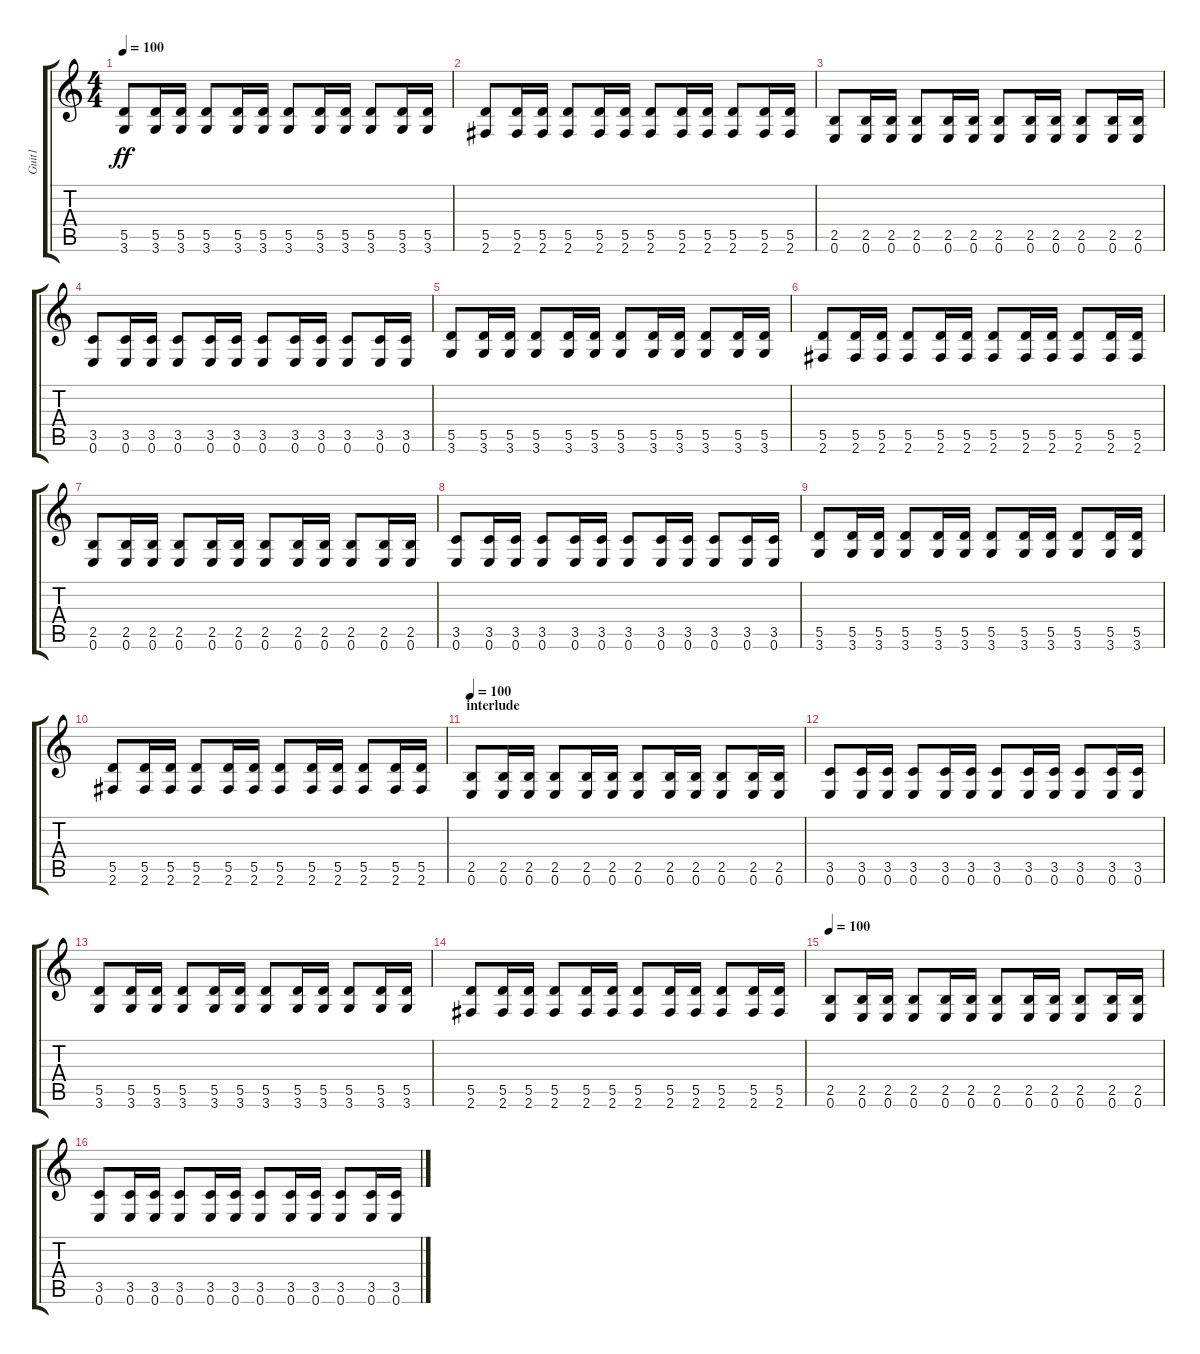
\track ("Guit1" "Guit1") {instrument overdrivenguitar}
\staff {score tabs}
\tuning (E4 B3 G3 D3 A2 E2) {hide}
\ts (4 4)
\tempo 100
\clef g2
\ks c
(5.5 3.6).8{dy ff} (5.5 3.6).16 (5.5 3.6).16 (5.5 3.6).8 (5.5 3.6).16 (5.5 3.6).16 (5.5 3.6).8 (5.5 3.6).16 (5.5 3.6).16 (5.5 3.6).8 (5.5 3.6).16 (5.5 3.6).16 |
(5.5 2.6).8 (5.5 2.6).16 (5.5 2.6).16 (5.5 2.6).8 (5.5 2.6).16 (5.5 2.6).16 (5.5 2.6).8 (5.5 2.6).16 (5.5 2.6).16 (5.5 2.6).8 (5.5 2.6).16 (5.5 2.6).16 |
(2.5 0.6).8 (2.5 0.6).16 (2.5 0.6).16 (2.5 0.6).8 (2.5 0.6).16 (2.5 0.6).16 (2.5 0.6).8 (2.5 0.6).16 (2.5 0.6).16 (2.5 0.6).8 (2.5 0.6).16 (2.5 0.6).16 |
(3.5 0.6).8 (3.5 0.6).16 (3.5 0.6).16 (3.5 0.6).8 (3.5 0.6).16 (3.5 0.6).16 (3.5 0.6).8 (3.5 0.6).16 (3.5 0.6).16 (3.5 0.6).8 (3.5 0.6).16 (3.5 0.6).16 |
(5.5 3.6).8 (5.5 3.6).16 (5.5 3.6).16 (5.5 3.6).8 (5.5 3.6).16 (5.5 3.6).16 (5.5 3.6).8 (5.5 3.6).16 (5.5 3.6).16 (5.5 3.6).8 (5.5 3.6).16 (5.5 3.6).16 |
(5.5 2.6).8 (5.5 2.6).16 (5.5 2.6).16 (5.5 2.6).8 (5.5 2.6).16 (5.5 2.6).16 (5.5 2.6).8 (5.5 2.6).16 (5.5 2.6).16 (5.5 2.6).8 (5.5 2.6).16 (5.5 2.6).16 |
(2.5 0.6).8 (2.5 0.6).16 (2.5 0.6).16 (2.5 0.6).8 (2.5 0.6).16 (2.5 0.6).16 (2.5 0.6).8 (2.5 0.6).16 (2.5 0.6).16 (2.5 0.6).8 (2.5 0.6).16 (2.5 0.6).16 |
(3.5 0.6).8 (3.5 0.6).16 (3.5 0.6).16 (3.5 0.6).8 (3.5 0.6).16 (3.5 0.6).16 (3.5 0.6).8 (3.5 0.6).16 (3.5 0.6).16 (3.5 0.6).8 (3.5 0.6).16 (3.5 0.6).16 |
(5.5 3.6).8 (5.5 3.6).16 (5.5 3.6).16 (5.5 3.6).8 (5.5 3.6).16 (5.5 3.6).16 (5.5 3.6).8 (5.5 3.6).16 (5.5 3.6).16 (5.5 3.6).8 (5.5 3.6).16 (5.5 3.6).16 |
(5.5 2.6).8 (5.5 2.6).16 (5.5 2.6).16 (5.5 2.6).8 (5.5 2.6).16 (5.5 2.6).16 (5.5 2.6).8 (5.5 2.6).16 (5.5 2.6).16 (5.5 2.6).8 (5.5 2.6).16 (5.5 2.6).16 |
\section ("" "interlude")
\tempo 100
(2.5 0.6).8 (2.5 0.6).16 (2.5 0.6).16 (2.5 0.6).8 (2.5 0.6).16 (2.5 0.6).16 (2.5 0.6).8 (2.5 0.6).16 (2.5 0.6).16 (2.5 0.6).8 (2.5 0.6).16 (2.5 0.6).16 |
(3.5 0.6).8 (3.5 0.6).16 (3.5 0.6).16 (3.5 0.6).8 (3.5 0.6).16 (3.5 0.6).16 (3.5 0.6).8 (3.5 0.6).16 (3.5 0.6).16 (3.5 0.6).8 (3.5 0.6).16 (3.5 0.6).16 |
(5.5 3.6).8 (5.5 3.6).16 (5.5 3.6).16 (5.5 3.6).8 (5.5 3.6).16 (5.5 3.6).16 (5.5 3.6).8 (5.5 3.6).16 (5.5 3.6).16 (5.5 3.6).8 (5.5 3.6).16 (5.5 3.6).16 |
(5.5 2.6).8 (5.5 2.6).16 (5.5 2.6).16 (5.5 2.6).8 (5.5 2.6).16 (5.5 2.6).16 (5.5 2.6).8 (5.5 2.6).16 (5.5 2.6).16 (5.5 2.6).8 (5.5 2.6).16 (5.5 2.6).16 |
\tempo 100
(2.5 0.6).8 (2.5 0.6).16 (2.5 0.6).16 (2.5 0.6).8 (2.5 0.6).16 (2.5 0.6).16 (2.5 0.6).8 (2.5 0.6).16 (2.5 0.6).16 (2.5 0.6).8 (2.5 0.6).16 (2.5 0.6).16 |
(3.5 0.6).8 (3.5 0.6).16 (3.5 0.6).16 (3.5 0.6).8 (3.5 0.6).16 (3.5 0.6).16 (3.5 0.6).8 (3.5 0.6).16 (3.5 0.6).16 (3.5 0.6).8 (3.5 0.6).16 (3.5 0.6).16
